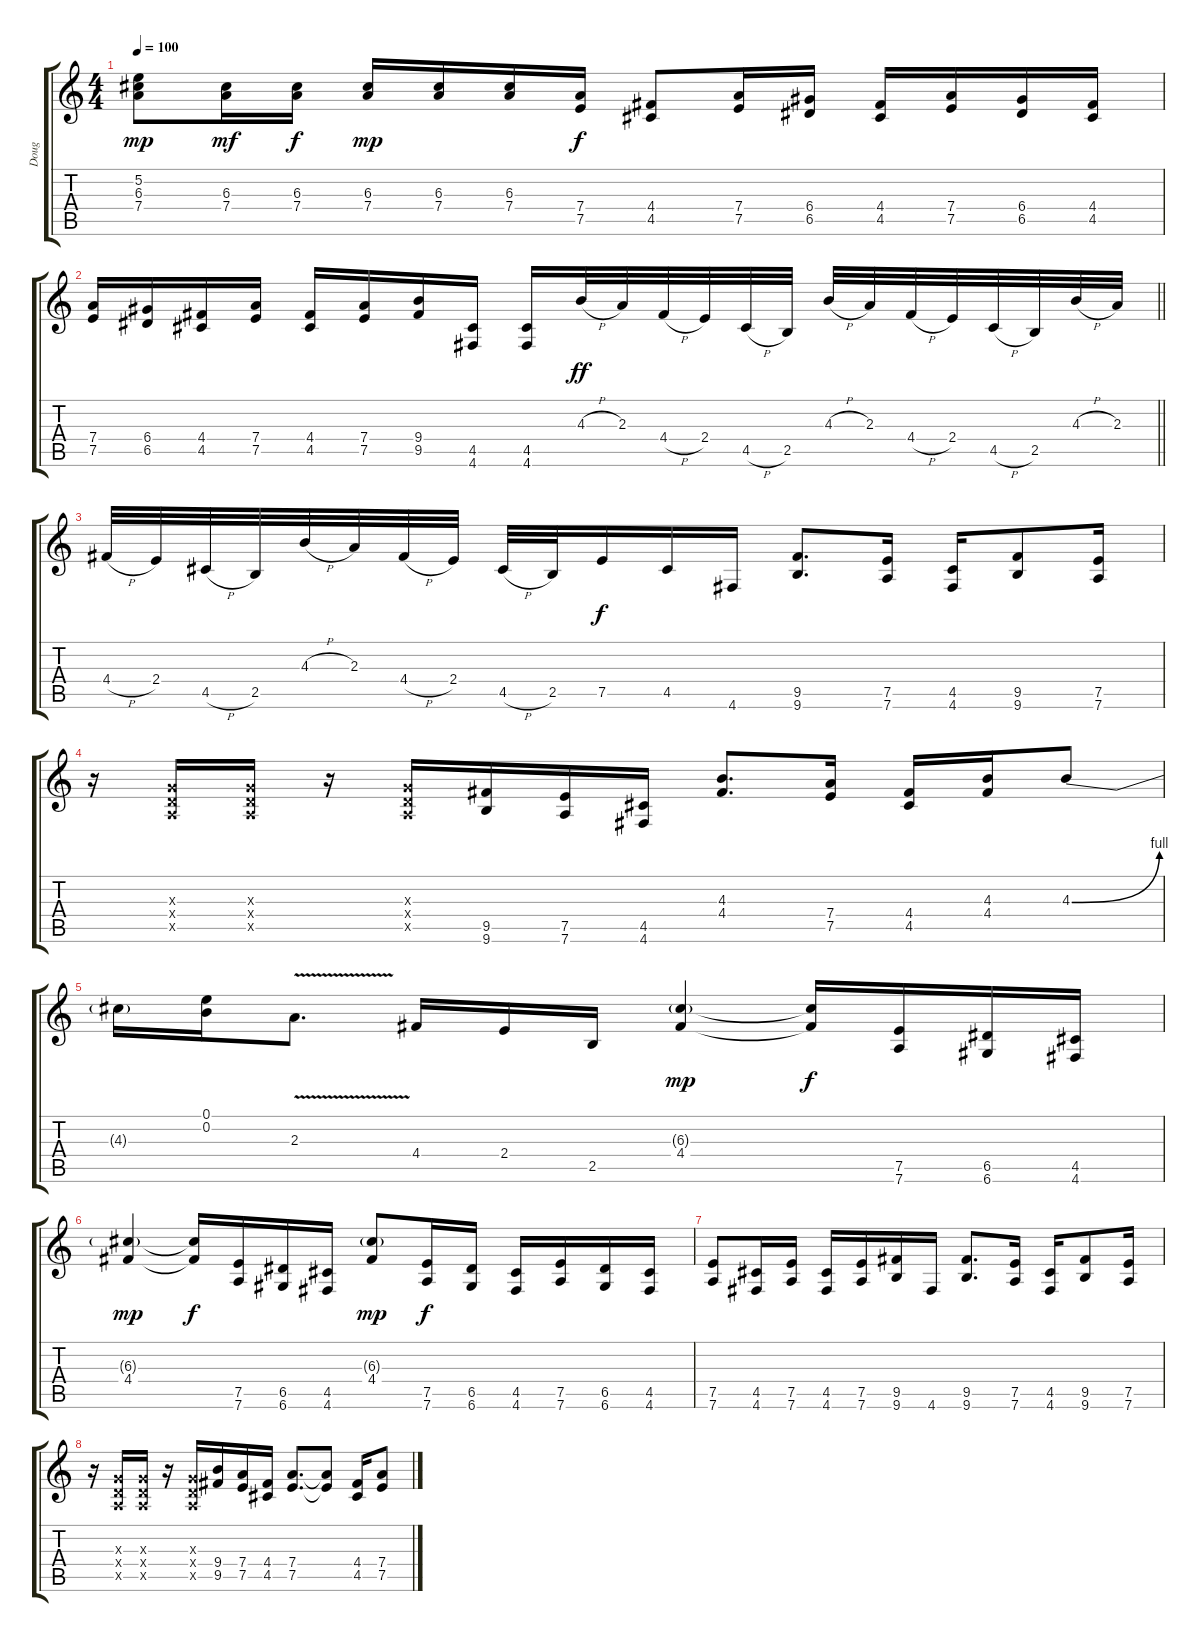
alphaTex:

\track ("Doug" "Doug") {instrument overdrivenguitar}
\staff {score tabs}
\tuning (E4 B3 G3 D3 A2 D2) {hide}
\ts (4 4)
\tempo 100
\clef g2
\ks c
(5.2 6.3 7.4).8{dy mp} (6.3 7.4).16{dy mf} (6.3 7.4).16{dy f} (6.3 7.4).16{dy mp} (6.3 7.4).16 (6.3 7.4).16 (7.4 7.5).16{dy f} (4.4 4.5).8 (7.4 7.5).16 (6.4 6.5).16 (4.4 4.5).16 (7.4 7.5).16 (6.4 6.5).16 (4.4 4.5).16 |
\barLineRight lightlight
(7.4 7.5).16 (6.4 6.5).16 (4.4 4.5).16 (7.4 7.5).16 (4.4 4.5).16 (7.4 7.5).16 (9.4 9.5).16 (4.5 4.6).16 (4.5 4.6).16 4.3{h}.32{dy ff} 2.3.32 4.4{h}.32 2.4.32 4.5{h}.32 2.5.32 4.3{h}.32 2.3.32 4.4{h}.32 2.4.32 4.5{h}.32 2.5.32 4.3{h}.32 2.3.32 |
\section ("" "")
4.4{h}.32 2.4.32 4.5{h}.32 2.5.32 4.3{h}.32 2.3.32 4.4{h}.32 2.4.32 4.5{h}.32 2.5.32 7.5.16{dy f} 4.5.16 4.6.16 (9.5 9.6).8{d volume 13 balance 15} (7.5 7.6).16 (4.5 4.6).16 (9.5 9.6).8 (7.5 7.6).16 |
r.16 (0.3{x} 0.4{x} 0.5{x}).16 (0.3{x} 0.4{x} 0.5{x}).16 r.16 (0.3{x} 0.4{x} 0.5{x}).16 (9.5 9.6).16 (7.5 7.6).16 (4.5 4.6).16 (4.3 4.4).8{d} (7.4 7.5).16 (4.4 4.5).16 (4.3 4.4).16 4.3{be (bend 0 0 60 4)}.8 |
4.3{t}.16 (0.1 0.2).16 2.3{v}.8{d} 4.4.16 2.4.16 2.5.16 (6.3{g} 4.4).4{dy mp} (6.3{t} 4.4{t}).16{dy f} (7.5 7.6).16 (6.5 6.6).16 (4.5 4.6).16 |
(6.3{g} 4.4).4{dy mp} (6.3{t} 4.4{t}).16{dy f} (7.5 7.6).16 (6.5 6.6).16 (4.5 4.6).16 (6.3{g} 4.4).8{dy mp} (7.5 7.6).16{dy f} (6.5 6.6).16 (4.5 4.6).16 (7.5 7.6).16 (6.5 6.6).16 (4.5 4.6).16 |
(7.5 7.6).8 (4.5 4.6).16 (7.5 7.6).16 (4.5 4.6).16 (7.5 7.6).16 (9.5 9.6).16 4.6.16 (9.5 9.6).8{d} (7.5 7.6).16 (4.5 4.6).16 (9.5 9.6).8 (7.5 7.6).16 |
r.16 (0.3{x} 0.4{x} 0.5{x}).16 (0.3{x} 0.4{x} 0.5{x}).16 r.16 (0.3{x} 0.4{x} 0.5{x}).16 (9.4 9.5).16 (7.4 7.5).16 (4.4 4.5).16 (7.4 7.5).8{d} (7.4{t} 7.5{t}).8 (4.4 4.5).16 (7.4 7.5).8
